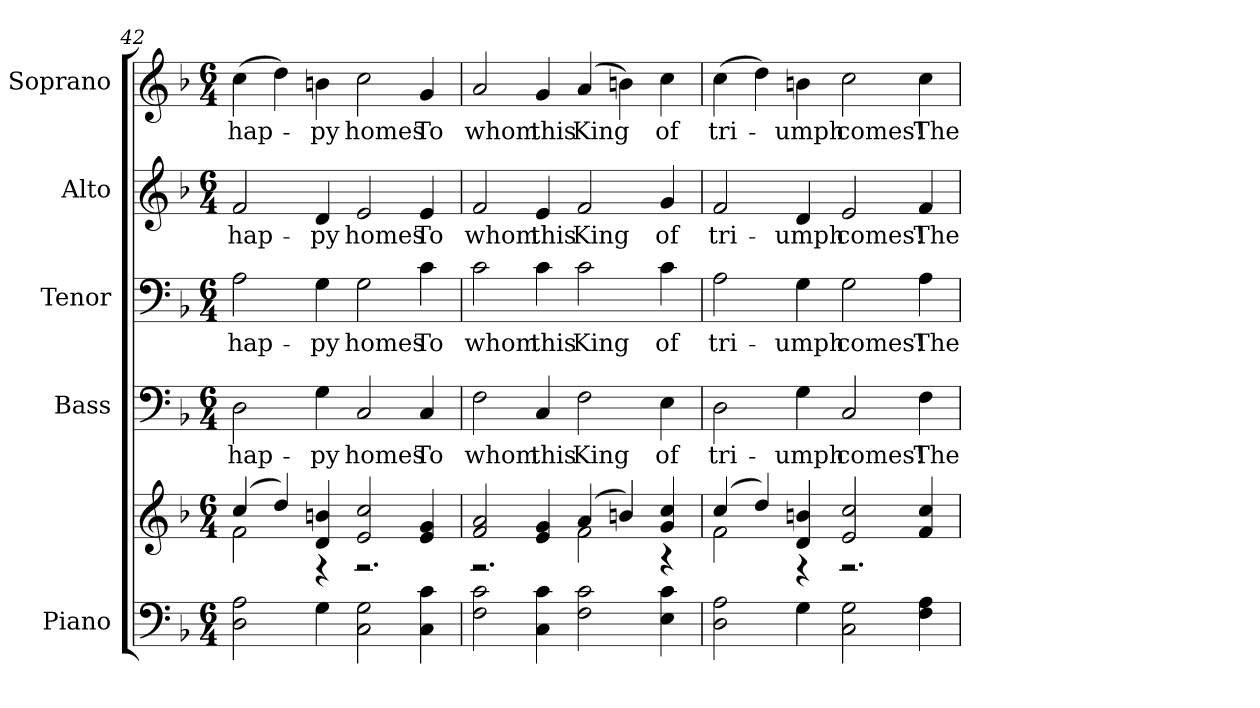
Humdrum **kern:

**kern	**kern	**kern	**text	**kern	**text	**kern	**text	**kern	**text
*part5	*part5	*part4	*part4	*part3	*part3	*part2	*part2	*part1	*part1
*staff6	*staff5	*staff4	*staff4	*staff3	*staff3	*staff2	*staff2	*staff1	*staff1
*I"Piano	*	*I"Bass	*	*I"Tenor	*	*I"Alto	*	*I"Soprano	*
*I'Pno.	*	*I'B.	*	*I'T.	*	*I'A.	*	*I'S.	*
*clefF4	*clefG2	*clefF4	*	*clefF4	*	*clefG2	*	*clefG2	*
*k[b-]	*k[b-]	*k[b-]	*	*k[b-]	*	*k[b-]	*	*k[b-]	*
*F:	*F:	*F:	*	*F:	*	*F:	*	*F:	*
*M6/4	*M6/4	*M6/4	*	*M6/4	*	*M6/4	*	*M6/4	*
=42	=42	=42	=42	=42	=42	=42	=42	=42	=42
*	*^	*	*	*	*	*	*	*	*
!	!	!	!	!LO:LY:b:color=#000000	!	!	!	!	!	!
!	!	!	!	!	!	!LO:LY:b:color=#000000	!	!	!	!
!	!	!	!	!	!	!	!	!LO:LY:b:color=#000000	!	!
!	!	!	!	!	!	!	!	!	!	!LO:LY:b:color=#000000
2Di\ 2Ai	(4cci/	2fi\	2Di\	hap-	2Ai\	hap-	2fi/	hap-	(4cci\	hap-
.	4ddi/)	.	.	.	.	.	.	.	4ddi\)	.
!	!	!	!	!LO:LY:b:color=#000000	!	!	!	!	!	!
!	!	!	!	!	!	!LO:LY:b:color=#000000	!	!	!	!
!	!	!	!	!	!	!	!	!LO:LY:b:color=#000000	!	!
!	!	!	!	!	!	!	!	!	!	!LO:LY:b:color=#000000
4Gi\	4di/ 4bni	4r	4Gi\	-py	4Gi\	-py	4di/	-py	4bni\	-py
!	!	!	!	!LO:LY:b:color=#000000	!	!	!	!	!	!
!	!	!	!	!	!	!LO:LY:b:color=#000000	!	!	!	!
!	!	!	!	!	!	!	!	!LO:LY:b:color=#000000	!	!
!	!	!	!	!	!	!	!	!	!	!LO:LY:b:color=#000000
2Ci\ 2Gi	2ei/ 2cci	2.r	2Ci/	homes	2Gi\	homes	2ei/	homes	2cci\	homes
!	!	!	!	!LO:LY:b:color=#000000	!	!	!	!	!	!
!	!	!	!	!	!	!LO:LY:b:color=#000000	!	!	!	!
!	!	!	!	!	!	!	!	!LO:LY:b:color=#000000	!	!
!	!	!	!	!	!	!	!	!	!	!LO:LY:b:color=#000000
4Ci\ 4ci	4ei/ 4gi	.	4Ci/	To	4ci\	To	4ei/	To	4gi/	To
!!LO:PB:g=z
=43	=43	=43	=43	=43	=43	=43	=43	=43	=43	=43
!	!	!	!	!LO:LY:b:color=#000000	!	!	!	!	!	!
!	!	!	!	!	!	!LO:LY:b:color=#000000	!	!	!	!
!	!	!	!	!	!	!	!	!LO:LY:b:color=#000000	!	!
!	!	!	!	!	!	!	!	!	!	!LO:LY:b:color=#000000
2Fi\ 2ci	2fi/ 2ai	2.r	2Fi\	whom	2ci\	whom	2fi/	whom	2ai/	whom
!	!	!	!	!LO:LY:b:color=#000000	!	!	!	!	!	!
!	!	!	!	!	!	!LO:LY:b:color=#000000	!	!	!	!
!	!	!	!	!	!	!	!	!LO:LY:b:color=#000000	!	!
!	!	!	!	!	!	!	!	!	!	!LO:LY:b:color=#000000
4Ci\ 4ci	4ei/ 4gi	.	4Ci/	this	4ci\	this	4ei/	this	4gi/	this
!	!	!	!	!LO:LY:b:color=#000000	!	!	!	!	!	!
!	!	!	!	!	!	!LO:LY:b:color=#000000	!	!	!	!
!	!	!	!	!	!	!	!	!LO:LY:b:color=#000000	!	!
!	!	!	!	!	!	!	!	!	!	!LO:LY:b:color=#000000
2Fi\ 2ci	(4ai/	2fi\	2Fi\	King	2ci\	King	2fi/	King	(4ai/	King
.	4bni/)	.	.	.	.	.	.	.	4bni\)	.
!	!	!	!	!LO:LY:b:color=#000000	!	!	!	!	!	!
!	!	!	!	!	!	!LO:LY:b:color=#000000	!	!	!	!
!	!	!	!	!	!	!	!	!LO:LY:b:color=#000000	!	!
!	!	!	!	!	!	!	!	!	!	!LO:LY:b:color=#000000
4Ei\ 4ci	4gi/ 4cci	4r	4Ei\	of	4ci\	of	4gi/	of	4cci\	of
=44	=44	=44	=44	=44	=44	=44	=44	=44	=44	=44
!	!	!	!	!LO:LY:b:color=#000000	!	!	!	!	!	!
!	!	!	!	!	!	!LO:LY:b:color=#000000	!	!	!	!
!	!	!	!	!	!	!	!	!LO:LY:b:color=#000000	!	!
!	!	!	!	!	!	!	!	!	!	!LO:LY:b:color=#000000
2Di\ 2Ai	(4cci/	2fi\	2Di\	tri-	2Ai\	tri-	2fi/	tri-	(4cci\	tri-
.	4ddi/)	.	.	.	.	.	.	.	4ddi\)	.
!	!	!	!	!LO:LY:b:color=#000000	!	!	!	!	!	!
!	!	!	!	!	!	!LO:LY:b:color=#000000	!	!	!	!
!	!	!	!	!	!	!	!	!LO:LY:b:color=#000000	!	!
!	!	!	!	!	!	!	!	!	!	!LO:LY:b:color=#000000
4Gi\	4di/ 4bni	4r	4Gi\	-umph	4Gi\	-umph	4di/	-umph	4bni\	-umph
!	!	!	!	!LO:LY:b:color=#000000	!	!	!	!	!	!
!	!	!	!	!	!	!LO:LY:b:color=#000000	!	!	!	!
!	!	!	!	!	!	!	!	!LO:LY:b:color=#000000	!	!
!	!	!	!	!	!	!	!	!	!	!LO:LY:b:color=#000000
2Ci\ 2Gi	2ei/ 2cci	2.r	2Ci/	comes!	2Gi\	comes!	2ei/	comes!	2cci\	comes!
!	!	!	!	!LO:LY:b:color=#000000	!	!	!	!	!	!
!	!	!	!	!	!	!LO:LY:b:color=#000000	!	!	!	!
!	!	!	!	!	!	!	!	!LO:LY:b:color=#000000	!	!
!	!	!	!	!	!	!	!	!	!	!LO:LY:b:color=#000000
4Fi\ 4Ai	4fi/ 4cci	.	4Fi\	The	4Ai\	The	4fi/	The	4cci\	The
*	*v	*v	*	*	*	*	*	*	*	*
=	=	=	=	=	=	=	=	=	=
*-	*-	*-	*-	*-	*-	*-	*-	*-	*-
